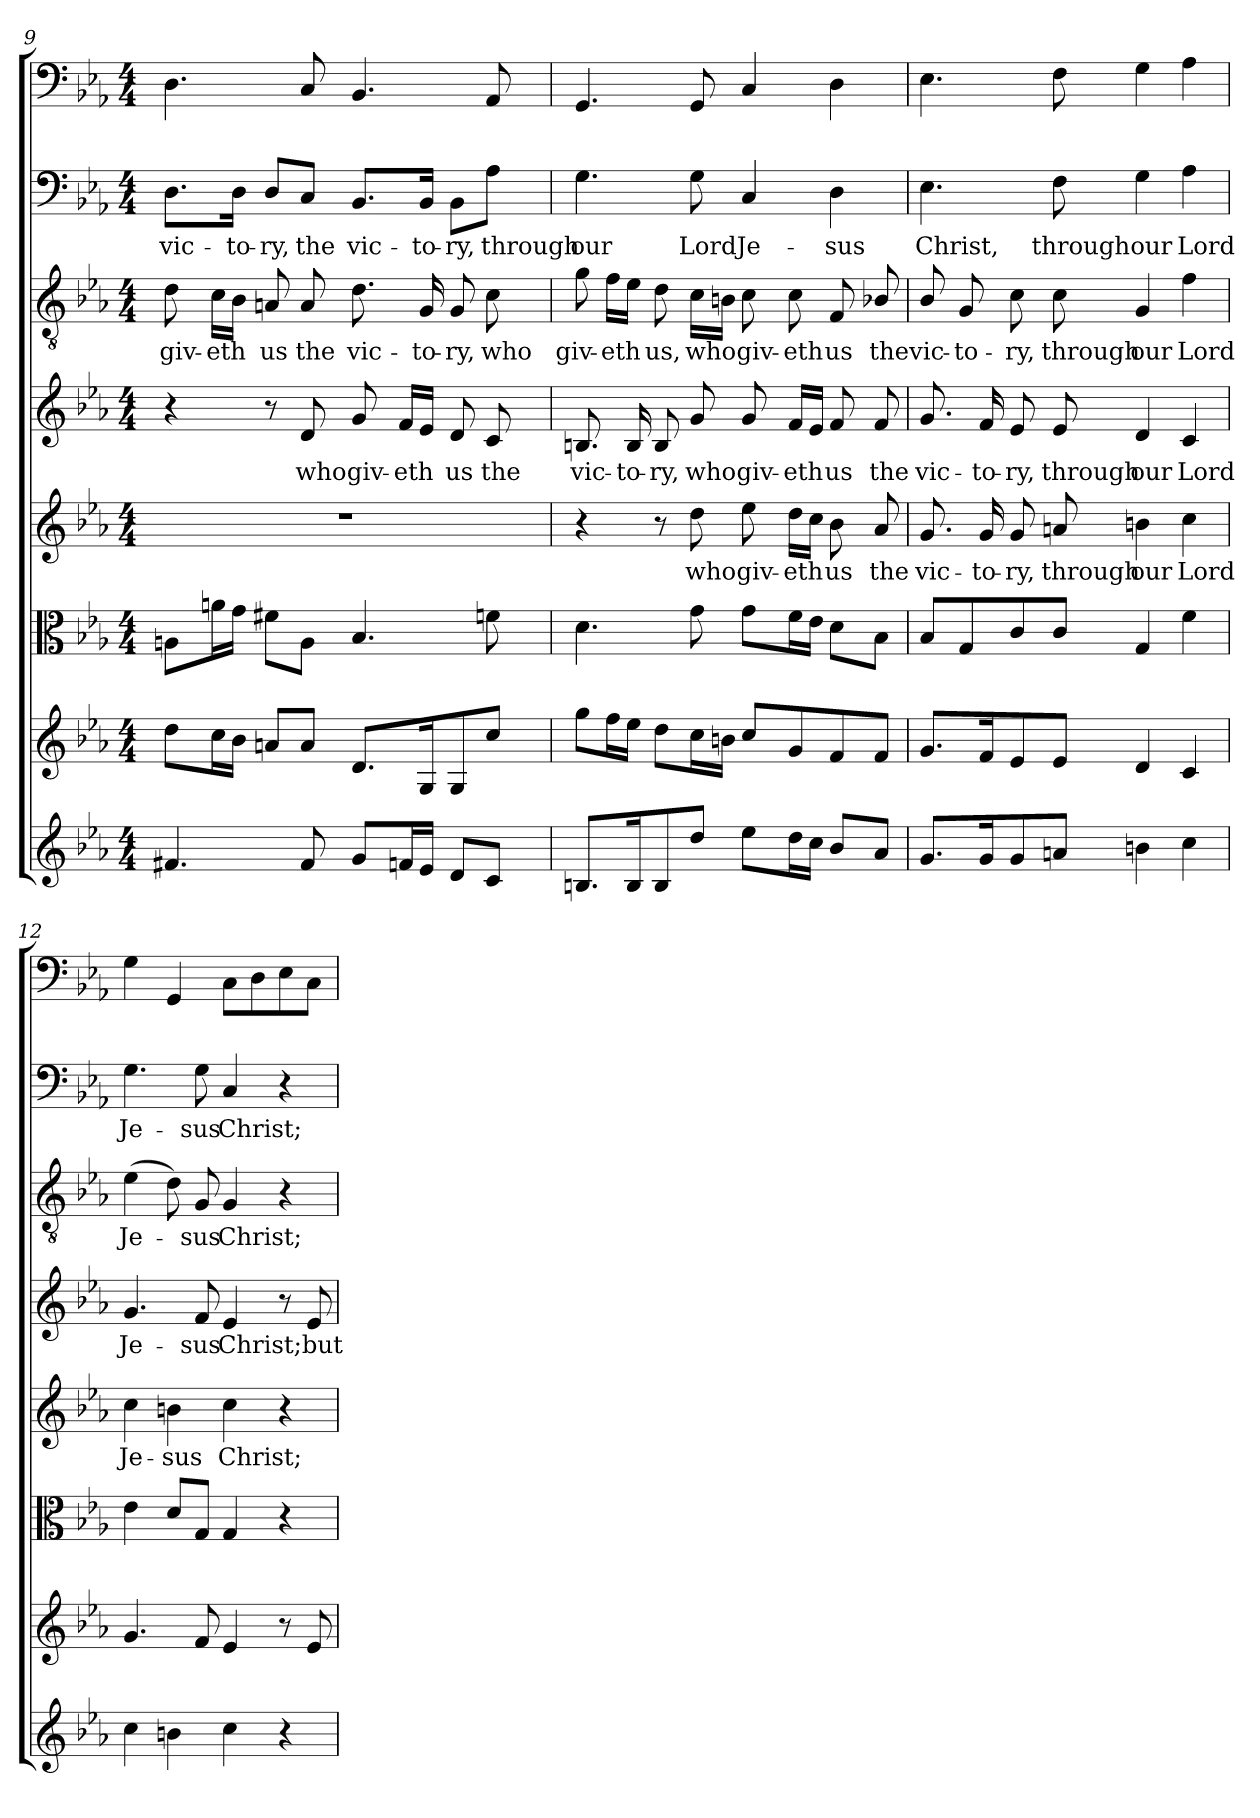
**kern	**kern	**kern	**kern	**text	**kern	**text	**kern	**text	**kern	**text	**kern
*part8	*part7	*part6	*part5	*part5	*part4	*part4	*part3	*part3	*part2	*part2	*part1
*staff8	*staff7	*staff6	*staff5	*staff5	*staff4	*staff4	*staff3	*staff3	*staff2	*staff2	*staff1
*clefG2	*clefG2	*clefC3	*clefG2	*	*clefG2	*	*clefGv2	*	*clefF4	*	*clefF4
*k[b-e-a-]	*k[b-e-a-]	*k[b-e-a-]	*k[b-e-a-]	*	*k[b-e-a-]	*	*k[b-e-a-]	*	*k[b-e-a-]	*	*k[b-e-a-]
*E-:	*E-:	*E-:	*E-:	*	*E-:	*	*E-:	*	*E-:	*	*E-:
*M4/4	*M4/4	*M4/4	*M4/4	*	*M4/4	*	*M4/4	*	*M4/4	*	*M4/4
=9	=9	=9	=9	=9	=9	=9	=9	=9	=9	=9	=9
4.f#X/	8dd\L	8An\L	1r	.	4r	.	8d\	giv-	8.D\L	vic-	4.D\
.	16cc\L	16an\L	.	.	.	.	16c\LL	-eth	.	.	.
.	16b-\JJ	16g\JJ	.	.	.	.	16B-\JJ	.	16D\Jk	-to-	.
.	8an/L	8f#X\L	.	.	8r	.	8An/	us	8D/L	-ry,	.
8f#/	8a/J	8A\J	.	.	8d/	who	8A/	the	8C/J	the	8C/
8g/L	8.d/L	4.B-/	.	.	8g/	giv-	8.d\	vic-	8.BB-/L	vic-	4.BB-/
16fn/L	.	.	.	.	16f/LL	-eth	.	.	.	.	.
16e-/JJ	16G/K	.	.	.	16e-/JJ	.	16G/	-to-	16BB-/Jk	-to-	.
8d/L	8G/	.	.	.	8d/	us	8G/	-ry,	8BB-\L	-ry,	.
8c/J	8cc\J	8fn\	.	.	8c/	the	8c\	who	8A-\J	through	8AA-/
=10	=10	=10	=10	=10	=10	=10	=10	=10	=10	=10	=10
8.Bn/L	8gg\L	4.d\	4r	.	8.Bn/	vic-	8g\	giv-	4.G\	our	4.GG/
.	16ff\L	.	.	.	.	.	16f\LL	-eth	.	.	.
16B/K	16ee-\JJ	.	.	.	16B/	-to-	16e-\JJ	.	.	.	.
8B/	8dd\L	.	8r	.	8B/	-ry,	8d\	us,	.	.	.
8dd\J	16cc\L	8g\	8dd\	who	8g/	who	16c\LL	who	8G\	Lord	8GG/
.	16bn\JJ	.	.	.	.	.	16Bn\JJ	.	.	.	.
8ee-\L	8cc/L	8g\L	8ee-\	giv-	8g/	giv-	8c\	giv-	4C/	Je-	4C/
16dd\L	8g/	16f\L	16dd\LL	-eth	16f/LL	-eth	8c\	-eth	.	.	.
16cc\JJ	.	16e-\JJ	16cc\JJ	.	16e-/JJ	.	.	.	.	.	.
8b-/L	8f/	8d\L	8b-\	us	8f/	us	8F/	us	4D\	-sus	4D\
8a-/J	8f/J	8B-\J	8a-/	the	8f/	the	8B-X/	the	.	.	.
=11	=11	=11	=11	=11	=11	=11	=11	=11	=11	=11	=11
8.g/L	8.g/L	8B-/L	8.g/	vic-	8.g/	vic-	8B-/	vic-	4.E-\	Christ,	4.E-\
.	.	8G/	.	.	.	.	8G/	-to-	.	.	.
16g/K	16f/K	.	16g/	-to-	16f/	-to-	.	.	.	.	.
8g/	8e-/	8c/	8g/	-ry,	8e-/	-ry,	8c\	-ry,	.	.	.
8an/J	8e-/J	8c/J	8an/	through	8e-/	through	8c\	through	8F\	through	8F\
4bn\	4d/	4G/	4bn\	our	4d/	our	4G/	our	4G\	our	4G\
4cc\	4c/	4f\	4cc\	Lord	4c/	Lord	4f\	Lord	4A-\	Lord	4A-\
=12	=12	=12	=12	=12	=12	=12	=12	=12	=12	=12	=12
4cc\	4.g/	4e-\	4cc\	Je-	4.g/	Je-	(4e-\	Je-	4.G\	Je-	4G\
4bn\	.	8d/L	4bn\	-sus	.	.	8d\)	.	.	.	4GG/
.	8f/	8G/J	.	.	8f/	-sus	8G/	-sus	8G\	-sus	.
4cc\	4e-/	4G/	4cc\	Christ;	4e-/	Christ;	4G/	Christ;	4C/	Christ;	8C\L
.	.	.	.	.	.	.	.	.	.	.	8D\
4r	8r	4r	4r	.	8r	.	4r	.	4r	.	8E-\
.	8e-/	.	.	.	8e-/	but	.	.	.	.	8C\J
=	=	=	=	=	=	=	=	=	=	=	=
*-	*-	*-	*-	*-	*-	*-	*-	*-	*-	*-	*-
